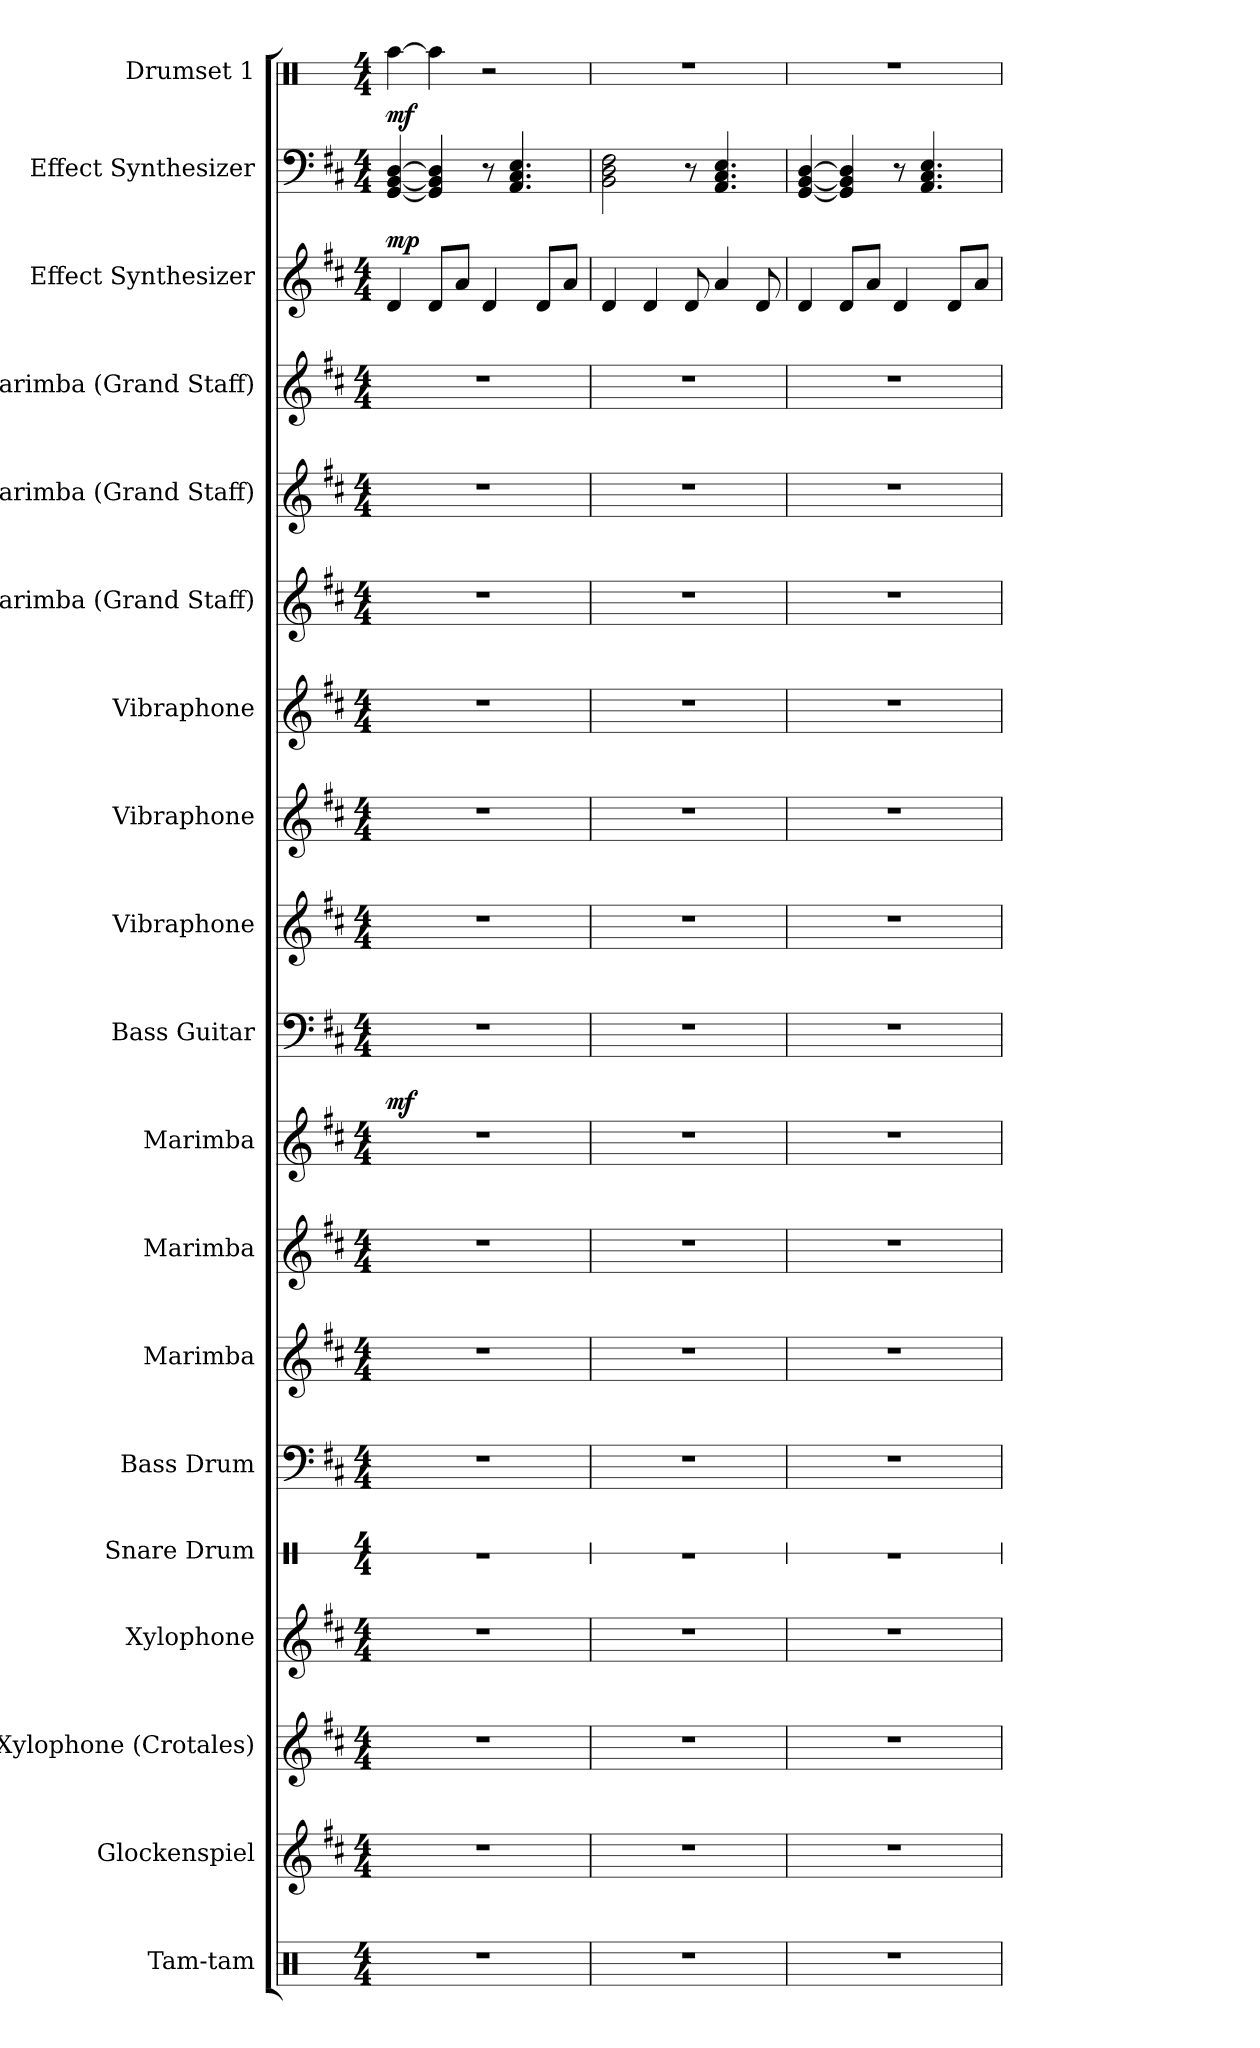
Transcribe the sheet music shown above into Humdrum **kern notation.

**kern	**kern	**kern	**kern	**kern	**kern	**kern	**kern	**kern	**dynam	**kern	**kern	**kern	**kern	**kern	**kern	**kern	**kern	**dynam	**kern	**dynam	**kern
*part19	*part18	*part17	*part16	*part15	*part14	*part13	*part12	*part11	*part11	*part10	*part9	*part8	*part7	*part6	*part5	*part4	*part3	*part3	*part2	*part2	*part1
*staff19	*staff18	*staff17	*staff16	*staff15	*staff14	*staff13	*staff12	*staff11	*staff11	*staff10	*staff9	*staff8	*staff7	*staff6	*staff5	*staff4	*staff3	*staff3	*staff2	*staff2	*staff1
*I"Tam-tam	*I"Glockenspiel	*I"Xylophone (Crotales)	*I"Xylophone	*I"Snare Drum	*I"Bass Drum	*I"Marimba	*I"Marimba	*I"Marimba	*	*I"Bass Guitar	*I"Vibraphone	*I"Vibraphone	*I"Vibraphone	*I"Marimba (Grand Staff)	*I"Marimba (Grand Staff)	*I"Marimba (Grand Staff)	*I"Effect Synthesizer	*	*I"Effect Synthesizer	*	*I"Drumset 1
*I'Tam-tam	*I'Glk.	*I'Cro.	*I'Xyl.	*I'Sn. Dr.	*I'B. Dr.	*I'Mrm.	*I'Mrm.	*I'Mrm.	*	*I'B. Guit.	*I'Vib.	*I'Vib.	*I'Vib.	*I'Mrm.	*I'Mrm.	*I'Mrm.	*I'Synth.	*	*I'Synth.	*	*
*	*	*	*	*stria1	*	*	*	*	*	*	*	*	*	*	*	*	*	*	*	*	*stria3
*clefX	*clefG2	*clefG2	*clefG2	*clefX	*clefF4	*clefG2	*clefG2	*clefG2	*	*clefF4	*clefG2	*clefG2	*clefG2	*clefG2	*clefG2	*clefG2	*clefG2	*	*clefF4	*	*clefX
*	*ITrd-14c-24	*ITrd-14c-24	*ITrd-7c-12	*	*	*	*	*	*	*ITrd7c12	*	*	*	*	*	*	*	*	*	*	*
*k[]	*k[f#c#]	*k[f#c#]	*k[f#c#]	*k[]	*k[f#c#]	*k[f#c#]	*k[f#c#]	*k[f#c#]	*	*k[f#c#]	*k[f#c#]	*k[f#c#]	*k[f#c#]	*k[f#c#]	*k[f#c#]	*k[f#c#]	*k[f#c#]	*	*k[f#c#]	*	*k[]
*M4/4	*M4/4	*M4/4	*M4/4	*M4/4	*M4/4	*M4/4	*M4/4	*M4/4	*	*M4/4	*M4/4	*M4/4	*M4/4	*M4/4	*M4/4	*M4/4	*M4/4	*	*M4/4	*	*M4/4
*MM103	*MM103	*MM103	*MM103	*MM103	*MM103	*MM103	*MM103	*MM103	*	*MM103	*MM103	*MM103	*MM103	*MM103	*MM103	*MM103	*MM103	*	*MM103	*	*MM103
=1	=1	=1	=1	=1	=1	=1	=1	=1	=1	=1	=1	=1	=1	=1	=1	=1	=1	=1	=1	=1	=1
!	!	!	!	!	!	!	!	!	!LO:DY:a	!	!	!	!	!	!	!	!	!LO:DY:a	!	!LO:DY:a	!
1r	1r	1r	1r	1r	1r	1r	1r	1r	mf	1r	1r	1r	1r	1r	1r	1r	4d/	mp	[4GG/ [4BB/ [4D/	mf	[4Rdd\
.	.	.	.	.	.	.	.	.	.	.	.	.	.	.	.	.	8d/L	.	4GG/] 4BB/] 4D/]	.	4Rdd\]
.	.	.	.	.	.	.	.	.	.	.	.	.	.	.	.	.	8a/J	.	.	.	.
.	.	.	.	.	.	.	.	.	.	.	.	.	.	.	.	.	4d/	.	8r	.	2r
.	.	.	.	.	.	.	.	.	.	.	.	.	.	.	.	.	.	.	4.AA/ 4.C#/ 4.E/	.	.
.	.	.	.	.	.	.	.	.	.	.	.	.	.	.	.	.	8d/L	.	.	.	.
.	.	.	.	.	.	.	.	.	.	.	.	.	.	.	.	.	8a/J	.	.	.	.
=2	=2	=2	=2	=2	=2	=2	=2	=2	=2	=2	=2	=2	=2	=2	=2	=2	=2	=2	=2	=2	=2
1r	1r	1r	1r	1r	1r	1r	1r	1r	.	1r	1r	1r	1r	1r	1r	1r	4d/	.	2BB\ 2D\ 2F#\	.	1r
.	.	.	.	.	.	.	.	.	.	.	.	.	.	.	.	.	4d/	.	.	.	.
.	.	.	.	.	.	.	.	.	.	.	.	.	.	.	.	.	8d/	.	8r	.	.
.	.	.	.	.	.	.	.	.	.	.	.	.	.	.	.	.	4a/	.	4.AA/ 4.C#/ 4.E/	.	.
.	.	.	.	.	.	.	.	.	.	.	.	.	.	.	.	.	8d/	.	.	.	.
=3	=3	=3	=3	=3	=3	=3	=3	=3	=3	=3	=3	=3	=3	=3	=3	=3	=3	=3	=3	=3	=3
1r	1r	1r	1r	1r	1r	1r	1r	1r	.	1r	1r	1r	1r	1r	1r	1r	4d/	.	[4GG/ [4BB/ [4D/	.	1r
.	.	.	.	.	.	.	.	.	.	.	.	.	.	.	.	.	8d/L	.	4GG/] 4BB/] 4D/]	.	.
.	.	.	.	.	.	.	.	.	.	.	.	.	.	.	.	.	8a/J	.	.	.	.
.	.	.	.	.	.	.	.	.	.	.	.	.	.	.	.	.	4d/	.	8r	.	.
.	.	.	.	.	.	.	.	.	.	.	.	.	.	.	.	.	.	.	4.AA/ 4.C#/ 4.E/	.	.
.	.	.	.	.	.	.	.	.	.	.	.	.	.	.	.	.	8d/L	.	.	.	.
.	.	.	.	.	.	.	.	.	.	.	.	.	.	.	.	.	8a/J	.	.	.	.
=	=	=	=	=	=	=	=	=	=	=	=	=	=	=	=	=	=	=	=	=	=
*-	*-	*-	*-	*-	*-	*-	*-	*-	*-	*-	*-	*-	*-	*-	*-	*-	*-	*-	*-	*-	*-
